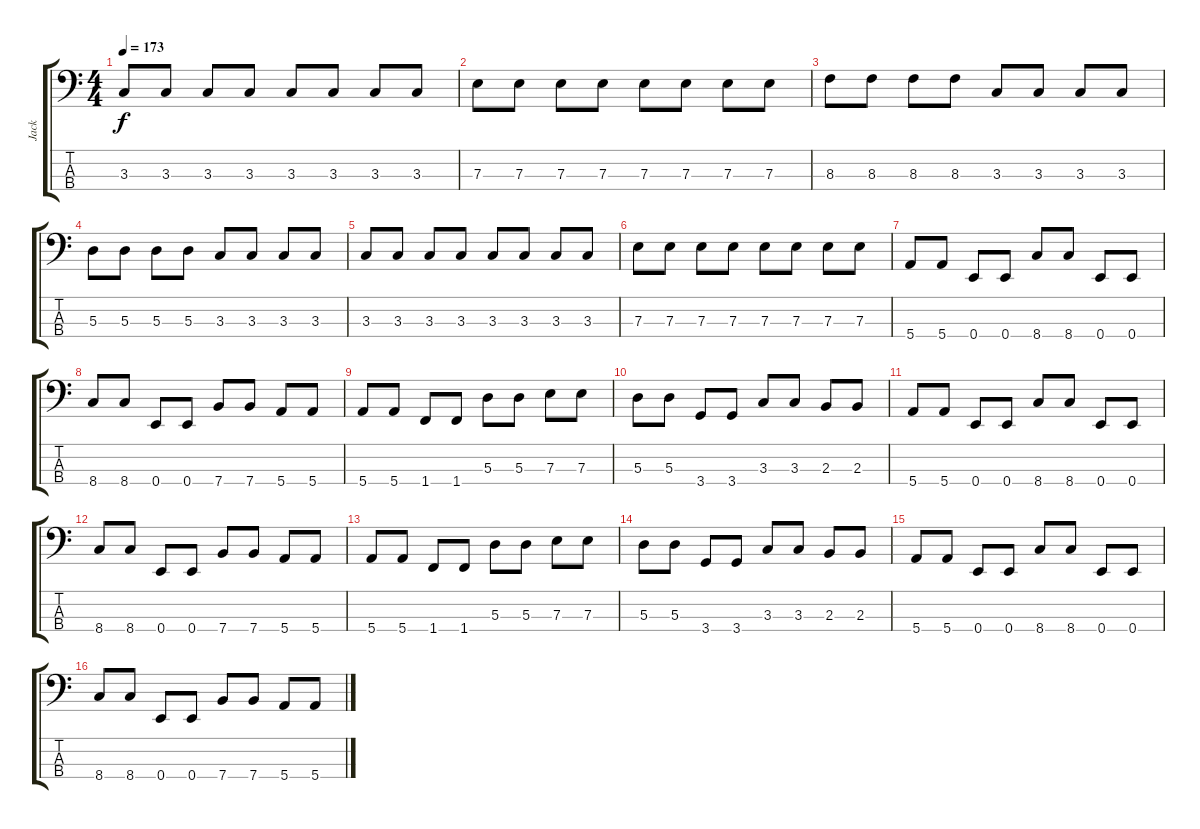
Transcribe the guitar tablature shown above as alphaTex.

\track ("Jack" "Jack") {instrument electricbassfinger}
\staff {score tabs}
\tuning (G2 D2 A1 E1) {hide}
\ts (4 4)
\tempo 173
\clef f4
\ks c
3.3.8{dy f} 3.3.8 3.3.8 3.3.8 3.3.8 3.3.8 3.3.8 3.3.8 |
7.3.8 7.3.8 7.3.8 7.3.8 7.3.8 7.3.8 7.3.8 7.3.8 |
8.3.8 8.3.8 8.3.8 8.3.8 3.3.8 3.3.8 3.3.8 3.3.8 |
5.3.8 5.3.8 5.3.8 5.3.8 3.3.8 3.3.8 3.3.8 3.3.8 |
3.3.8 3.3.8 3.3.8 3.3.8 3.3.8 3.3.8 3.3.8 3.3.8 |
7.3.8 7.3.8 7.3.8 7.3.8 7.3.8 7.3.8 7.3.8 7.3.8 |
5.4.8 5.4.8 0.4.8 0.4.8 8.4.8 8.4.8 0.4.8 0.4.8 |
8.4.8 8.4.8 0.4.8 0.4.8 7.4.8 7.4.8 5.4.8 5.4.8 |
5.4.8 5.4.8 1.4.8 1.4.8 5.3.8 5.3.8 7.3.8 7.3.8 |
5.3.8 5.3.8 3.4.8 3.4.8 3.3.8 3.3.8 2.3.8 2.3.8 |
5.4.8 5.4.8 0.4.8 0.4.8 8.4.8 8.4.8 0.4.8 0.4.8 |
8.4.8 8.4.8 0.4.8 0.4.8 7.4.8 7.4.8 5.4.8 5.4.8 |
5.4.8 5.4.8 1.4.8 1.4.8 5.3.8 5.3.8 7.3.8 7.3.8 |
5.3.8 5.3.8 3.4.8 3.4.8 3.3.8 3.3.8 2.3.8 2.3.8 |
5.4.8 5.4.8 0.4.8 0.4.8 8.4.8 8.4.8 0.4.8 0.4.8 |
8.4.8 8.4.8 0.4.8 0.4.8 7.4.8 7.4.8 5.4.8 5.4.8
